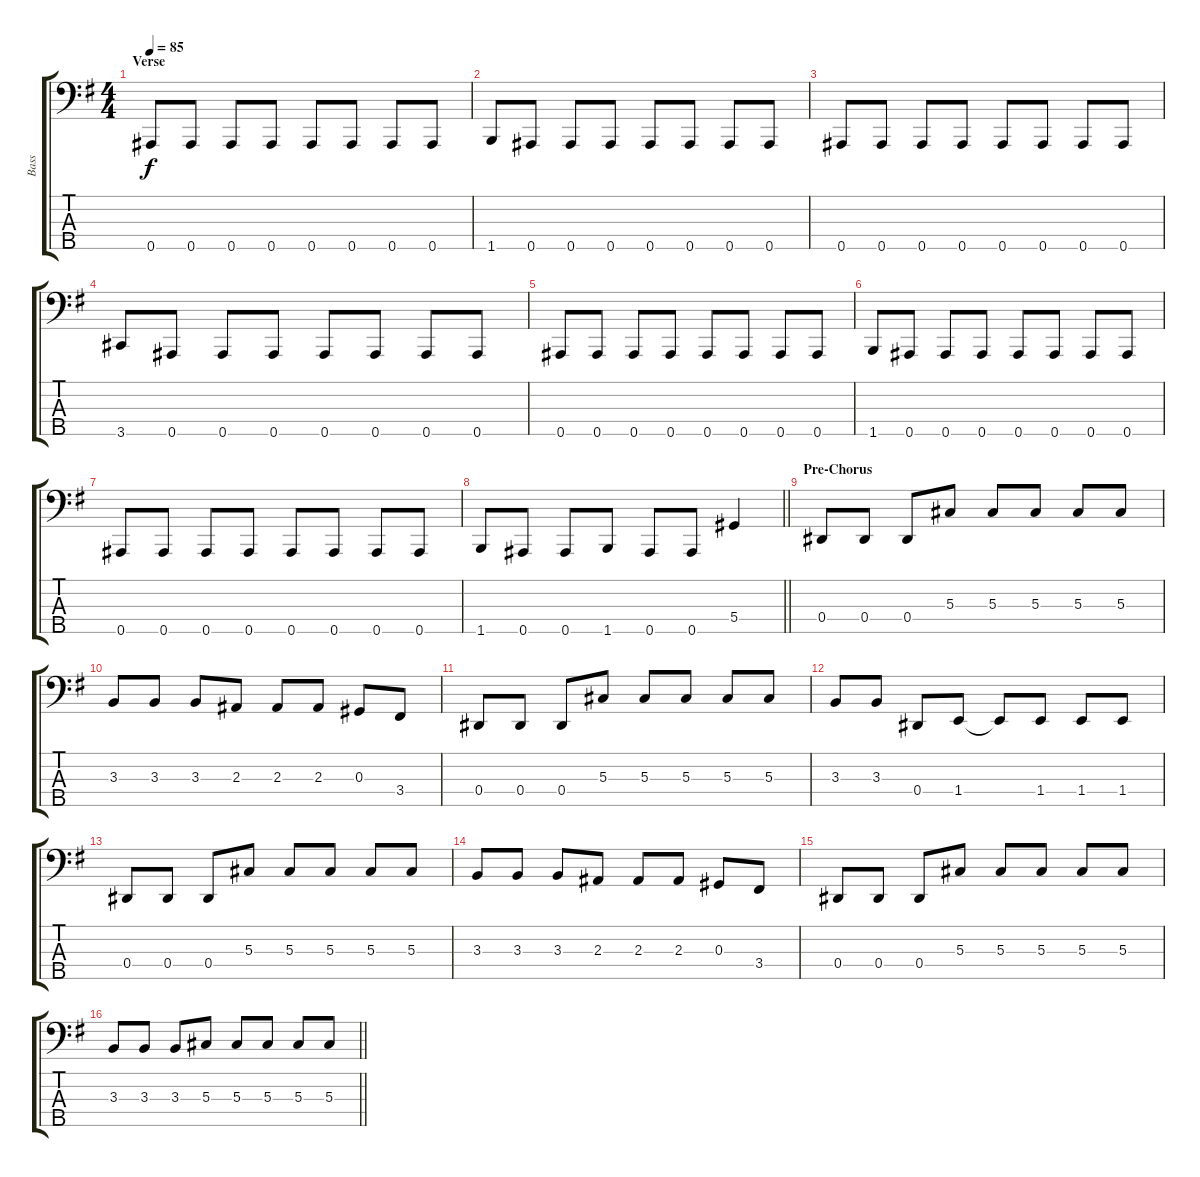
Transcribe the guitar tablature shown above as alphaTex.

\track ("Bass" "Bass") {instrument electricbassfinger}
\staff {score tabs}
\tuning (Gb2 Db2 Ab1 Eb1 Bb0) {hide}
\ts (4 4)
\section ("" "Verse")
\tempo 85
\clef f4
\ks g
0.5.8{dy f} 0.5.8 0.5.8 0.5.8 0.5.8 0.5.8 0.5.8 0.5.8 |
1.5.8 0.5.8 0.5.8 0.5.8 0.5.8 0.5.8 0.5.8 0.5.8 |
0.5.8 0.5.8 0.5.8 0.5.8 0.5.8 0.5.8 0.5.8 0.5.8 |
3.5.8 0.5.8 0.5.8 0.5.8 0.5.8 0.5.8 0.5.8 0.5.8 |
0.5.8 0.5.8 0.5.8 0.5.8 0.5.8 0.5.8 0.5.8 0.5.8 |
1.5.8 0.5.8 0.5.8 0.5.8 0.5.8 0.5.8 0.5.8 0.5.8 |
0.5.8 0.5.8 0.5.8 0.5.8 0.5.8 0.5.8 0.5.8 0.5.8 |
\barLineRight lightlight
1.5.8 0.5.8 0.5.8 1.5.8 0.5.8 0.5.8 5.4.4 |
\section ("" "Pre-Chorus")
0.4.8 0.4.8 0.4.8 5.3.8 5.3.8 5.3.8 5.3.8 5.3.8 |
3.3.8 3.3.8 3.3.8 2.3.8 2.3.8 2.3.8 0.3.8 3.4.8 |
0.4.8 0.4.8 0.4.8 5.3.8 5.3.8 5.3.8 5.3.8 5.3.8 |
3.3.8 3.3.8 0.4.8 1.4.8 1.4{t}.8 1.4.8 1.4.8 1.4.8 |
0.4.8 0.4.8 0.4.8 5.3.8 5.3.8 5.3.8 5.3.8 5.3.8 |
3.3.8 3.3.8 3.3.8 2.3.8 2.3.8 2.3.8 0.3.8 3.4.8 |
0.4.8 0.4.8 0.4.8 5.3.8 5.3.8 5.3.8 5.3.8 5.3.8 |
\barLineRight lightlight
3.3.8 3.3.8 3.3.8 5.3.8 5.3.8 5.3.8 5.3.8 5.3.8
